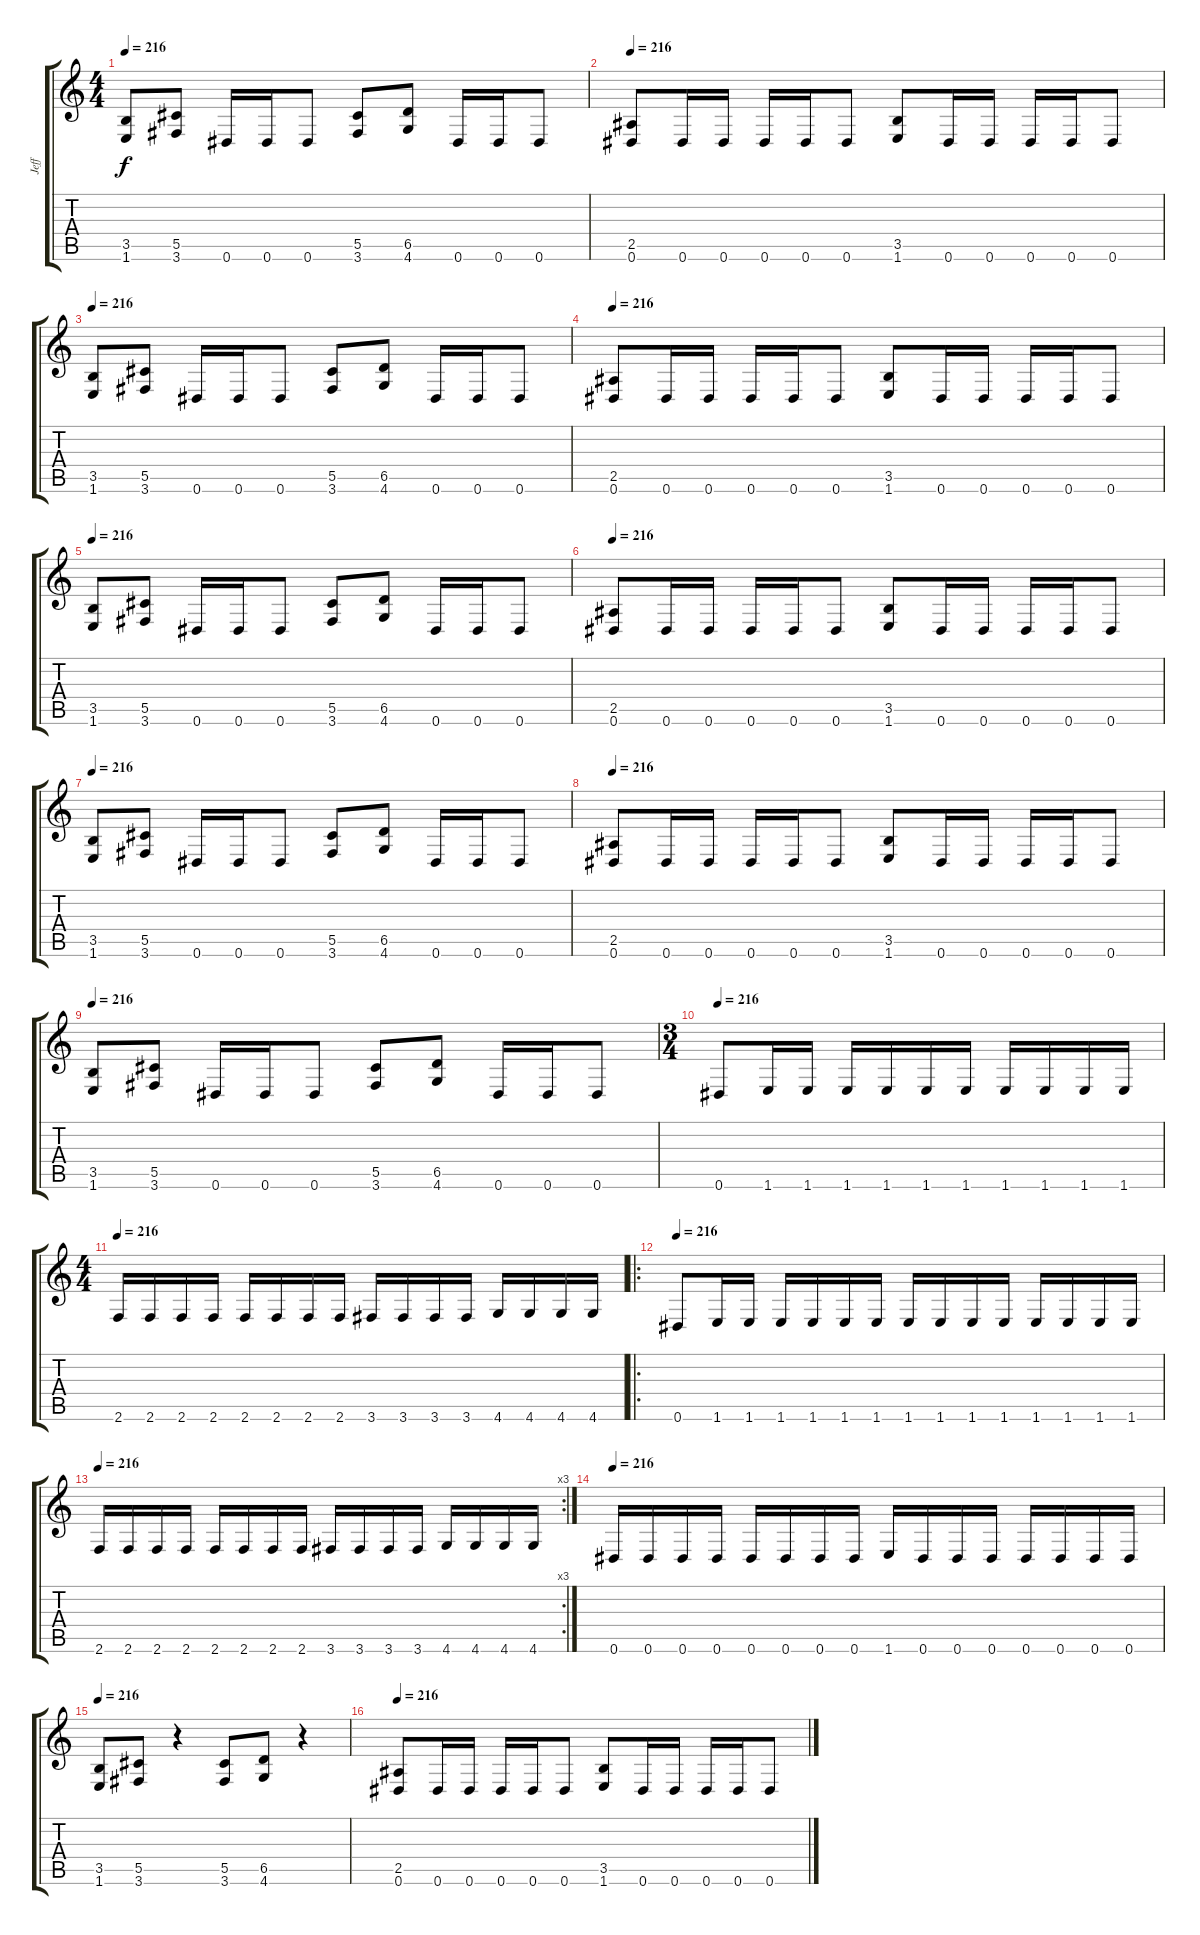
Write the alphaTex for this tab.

\track ("Jeff" "Jeff") {instrument distortionguitar}
\staff {score tabs}
\tuning (Eb4 Bb3 Gb3 Db3 Ab2 Eb2) {hide}
\ts (4 4)
\tempo 216
\clef g2
\ks c
(3.5 1.6).8{dy f} (5.5 3.6).8 0.6.16 0.6.16 0.6.8 (5.5 3.6).8 (6.5 4.6).8 0.6.16 0.6.16 0.6.8 |
\tempo 216
(2.5 0.6).8 0.6.16 0.6.16 0.6.16 0.6.16 0.6.8 (3.5 1.6).8 0.6.16 0.6.16 0.6.16 0.6.16 0.6.8 |
\tempo 216
(3.5 1.6).8 (5.5 3.6).8 0.6.16 0.6.16 0.6.8 (5.5 3.6).8 (6.5 4.6).8 0.6.16 0.6.16 0.6.8 |
\tempo 216
(2.5 0.6).8 0.6.16 0.6.16 0.6.16 0.6.16 0.6.8 (3.5 1.6).8 0.6.16 0.6.16 0.6.16 0.6.16 0.6.8 |
\tempo 216
(3.5 1.6).8 (5.5 3.6).8 0.6.16 0.6.16 0.6.8 (5.5 3.6).8 (6.5 4.6).8 0.6.16 0.6.16 0.6.8 |
\tempo 216
(2.5 0.6).8 0.6.16 0.6.16 0.6.16 0.6.16 0.6.8 (3.5 1.6).8 0.6.16 0.6.16 0.6.16 0.6.16 0.6.8 |
\tempo 216
(3.5 1.6).8 (5.5 3.6).8 0.6.16 0.6.16 0.6.8 (5.5 3.6).8 (6.5 4.6).8 0.6.16 0.6.16 0.6.8 |
\tempo 216
(2.5 0.6).8 0.6.16 0.6.16 0.6.16 0.6.16 0.6.8 (3.5 1.6).8 0.6.16 0.6.16 0.6.16 0.6.16 0.6.8 |
\tempo 216
(3.5 1.6).8 (5.5 3.6).8 0.6.16 0.6.16 0.6.8 (5.5 3.6).8 (6.5 4.6).8 0.6.16 0.6.16 0.6.8 |
\ts (3 4)
\tempo 216
0.6.8 1.6.16 1.6.16 1.6.16 1.6.16 1.6.16 1.6.16 1.6.16 1.6.16 1.6.16 1.6.16 |
\ts (4 4)
\tempo 216
2.6.16 2.6.16 2.6.16 2.6.16 2.6.16 2.6.16 2.6.16 2.6.16 3.6.16 3.6.16 3.6.16 3.6.16 4.6.16 4.6.16 4.6.16 4.6.16 |
\ro
\tempo 216
0.6.8 1.6.16 1.6.16 1.6.16 1.6.16 1.6.16 1.6.16 1.6.16 1.6.16 1.6.16 1.6.16 1.6.16 1.6.16 1.6.16 1.6.16 |
\rc 3
\tempo 216
2.6.16 2.6.16 2.6.16 2.6.16 2.6.16 2.6.16 2.6.16 2.6.16 3.6.16 3.6.16 3.6.16 3.6.16 4.6.16 4.6.16 4.6.16 4.6.16 |
\tempo 216
0.6.16 0.6.16 0.6.16 0.6.16 0.6.16 0.6.16 0.6.16 0.6.16 1.6.16 0.6.16 0.6.16 0.6.16 0.6.16 0.6.16 0.6.16 0.6.16 |
\tempo 216
(3.5 1.6).8 (5.5 3.6).8 r.4 (5.5 3.6).8 (6.5 4.6).8 r.4 |
\tempo 216
(2.5 0.6).8 0.6.16 0.6.16 0.6.16 0.6.16 0.6.8 (3.5 1.6).8 0.6.16 0.6.16 0.6.16 0.6.16 0.6.8
